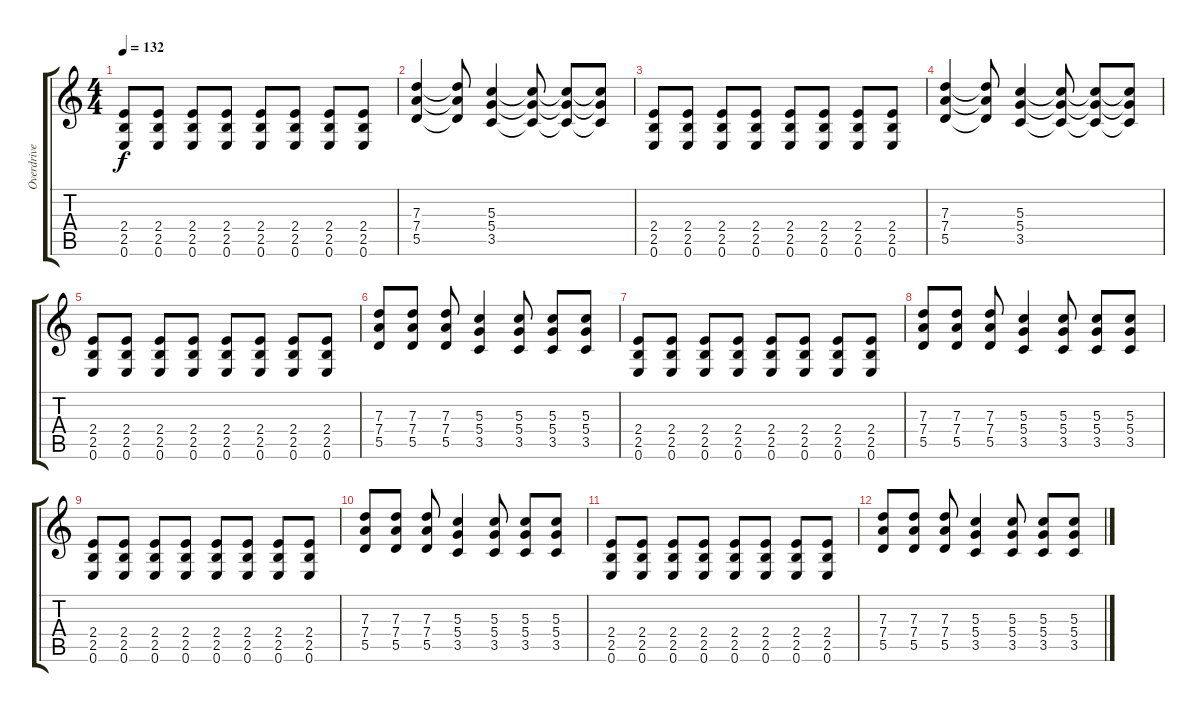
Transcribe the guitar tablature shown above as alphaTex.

\track ("Overdrive" "Overdrive") {instrument overdrivenguitar}
\staff {score tabs}
\tuning (E4 B3 G3 D3 A2 E2) {hide}
\ts (4 4)
\tempo 132
\clef g2
\ks c
(2.4 2.5 0.6).8{dy f} (2.4 2.5 0.6).8 (2.4 2.5 0.6).8 (2.4 2.5 0.6).8 (2.4 2.5 0.6).8 (2.4 2.5 0.6).8 (2.4 2.5 0.6).8 (2.4 2.5 0.6).8 |
(7.3 7.4 5.5).4 (7.3{t} 7.4{t} 5.5{t}).8 (5.3 5.4 3.5).4 (5.3{t} 5.4{t} 3.5{t}).8 (5.3{t} 5.4{t} 3.5{t}).8 (5.3{t} 5.4{t} 3.5{t}).8 |
(2.4 2.5 0.6).8 (2.4 2.5 0.6).8 (2.4 2.5 0.6).8 (2.4 2.5 0.6).8 (2.4 2.5 0.6).8 (2.4 2.5 0.6).8 (2.4 2.5 0.6).8 (2.4 2.5 0.6).8 |
(7.3 7.4 5.5).4 (7.3{t} 7.4{t} 5.5{t}).8 (5.3 5.4 3.5).4 (5.3{t} 5.4{t} 3.5{t}).8 (5.3{t} 5.4{t} 3.5{t}).8 (5.3{t} 5.4{t} 3.5{t}).8 |
(2.4 2.5 0.6).8 (2.4 2.5 0.6).8 (2.4 2.5 0.6).8 (2.4 2.5 0.6).8 (2.4 2.5 0.6).8 (2.4 2.5 0.6).8 (2.4 2.5 0.6).8 (2.4 2.5 0.6).8 |
(7.3 7.4 5.5).8 (7.3 7.4 5.5).8 (7.3 7.4 5.5).8 (5.3 5.4 3.5).4 (5.3 5.4 3.5).8 (5.3 5.4 3.5).8 (5.3 5.4 3.5).8 |
(2.4 2.5 0.6).8 (2.4 2.5 0.6).8 (2.4 2.5 0.6).8 (2.4 2.5 0.6).8 (2.4 2.5 0.6).8 (2.4 2.5 0.6).8 (2.4 2.5 0.6).8 (2.4 2.5 0.6).8 |
(7.3 7.4 5.5).8 (7.3 7.4 5.5).8 (7.3 7.4 5.5).8 (5.3 5.4 3.5).4 (5.3 5.4 3.5).8 (5.3 5.4 3.5).8 (5.3 5.4 3.5).8 |
(2.4 2.5 0.6).8{volume 11} (2.4 2.5 0.6).8 (2.4 2.5 0.6).8 (2.4 2.5 0.6).8{volume 10} (2.4 2.5 0.6).8 (2.4 2.5 0.6).8 (2.4 2.5 0.6).8{volume 9} (2.4 2.5 0.6).8 |
(7.3 7.4 5.5).8{volume 8} (7.3 7.4 5.5).8 (7.3 7.4 5.5).8 (5.3 5.4 3.5).4{volume 7} (5.3 5.4 3.5).8 (5.3 5.4 3.5).8 (5.3 5.4 3.5).8{volume 6} |
(2.4 2.5 0.6).8 (2.4 2.5 0.6).8 (2.4 2.5 0.6).8{volume 5} (2.4 2.5 0.6).8 (2.4 2.5 0.6).8 (2.4 2.5 0.6).8{volume 4} (2.4 2.5 0.6).8 (2.4 2.5 0.6).8 |
(7.3 7.4 5.5).8{volume 3} (7.3 7.4 5.5).8 (7.3 7.4 5.5).8{volume 2} (5.3 5.4 3.5).4 (5.3 5.4 3.5).8{volume 1} (5.3 5.4 3.5).8 (5.3 5.4 3.5).8{volume 0}
